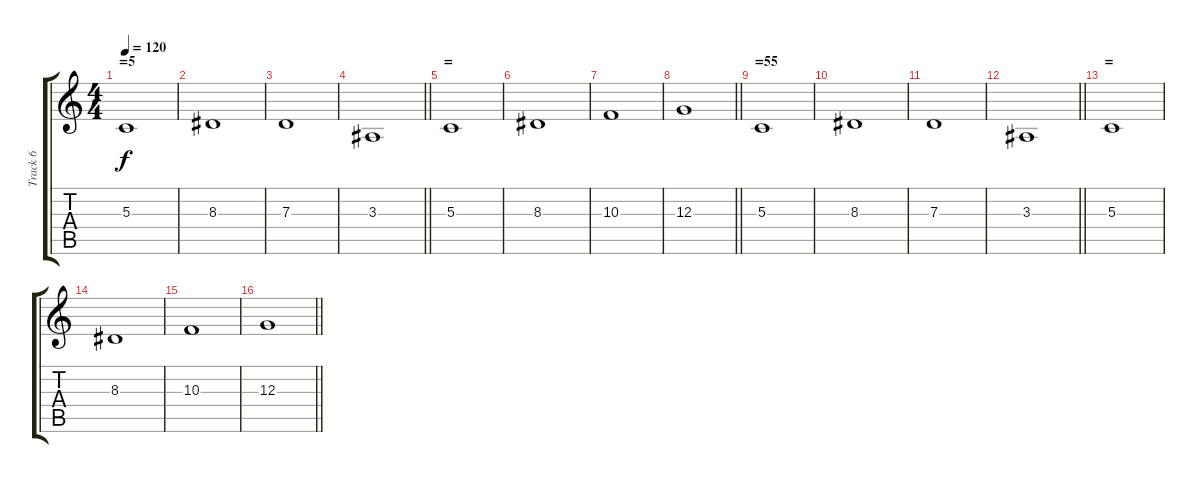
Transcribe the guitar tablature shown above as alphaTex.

\track ("Track 6" "Track 6") {instrument pad1newage}
\staff {score tabs}
\tuning (E4 B3 G3 D3 A2 E2) {hide}
\ts (4 4)
\section ("" "=5")
\tempo 120
\clef g2
\ks c
5.3.1{dy f} |
8.3.1 |
7.3.1 |
\barLineRight lightlight
3.3.1 |
\section ("" "=")
5.3.1 |
8.3.1 |
10.3.1 |
\barLineRight lightlight
12.3.1 |
\section ("" "=55")
5.3.1 |
8.3.1 |
7.3.1 |
\barLineRight lightlight
3.3.1 |
\section ("" "=")
5.3.1 |
8.3.1 |
10.3.1 |
\barLineRight lightlight
12.3.1
